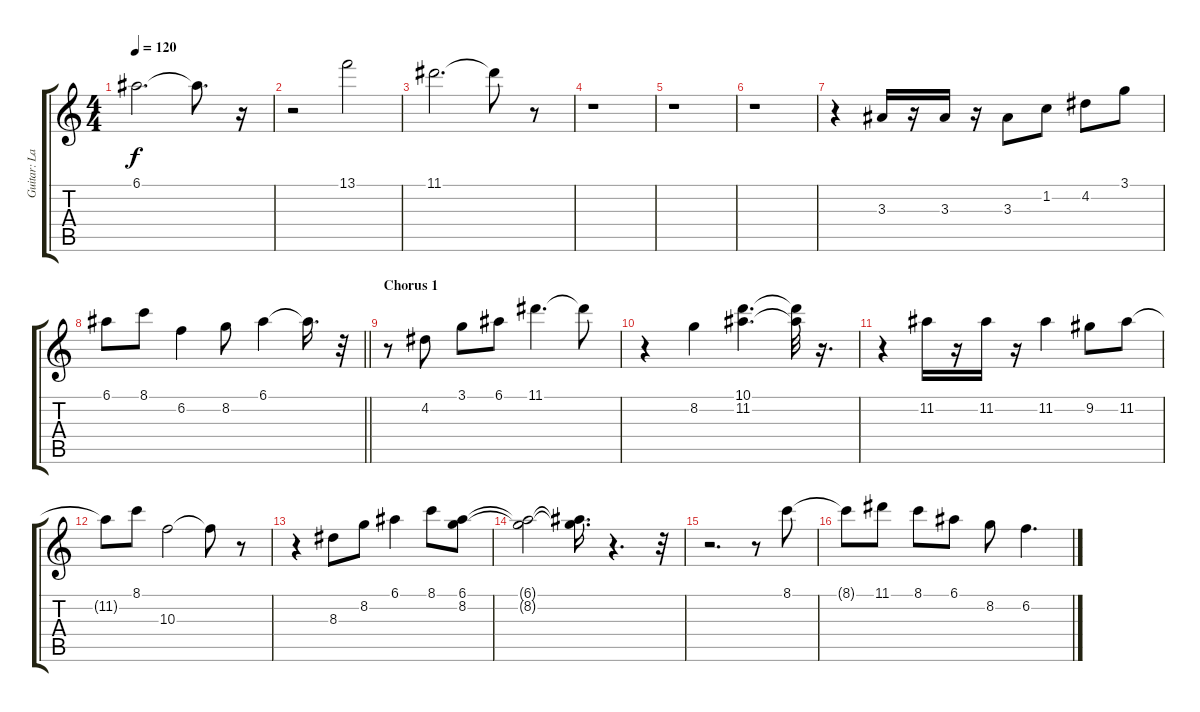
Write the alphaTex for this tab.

\track ("Guitar: Larry Carlton" "Guitar: La") {instrument distortionguitar}
\staff {score tabs}
\tuning (E4 B3 G3 D3 A2 E2) {hide}
\ts (4 4)
\tempo 120
\clef g2
\ks c
6.1.2{d dy f} 6.1{t}.8{d} r.16 |
r.2 13.1.2{instrument electricguitarjazz} |
11.1.2{d} 11.1{t}.8 r.8 |
r.1 |
r.1 |
r.1 |
r.4 3.3.16{instrument distortionguitar} r.16 3.3.16 r.16 3.3.8 1.2.8 4.2.8 3.1.8 |
\barLineRight lightlight
6.1.8 8.1.8 6.2.4 8.2.8 6.1.4 6.1{t}.16{d} r.32 |
\section ("" "Chorus 1")
r.8 4.2.8{instrument overdrivenguitar} 3.1.8 6.1.8 11.1.4{d} 11.1{t}.8 |
r.4 8.2.4 (10.1 11.2).4{d} (10.1{t} 11.2{t}).32 r.16{d} |
r.4 11.2.16 r.16 11.2.16 r.16 11.2.4 9.2.8 11.2.8 |
11.2{t}.8 8.1.8 10.3.2 10.3{t}.8 r.8 |
r.4 8.3.8 8.2.8 6.1.4 8.1.8 (6.1 8.2).8 |
(6.1{t} 8.2{t}).2 (6.1{t} 8.2{t}).16{d} r.4{d} r.32 |
r.2{d} r.8 8.1.8 |
8.1{t}.8 11.1.8 8.1.8 6.1.8 8.2.8 6.2.4{d}
